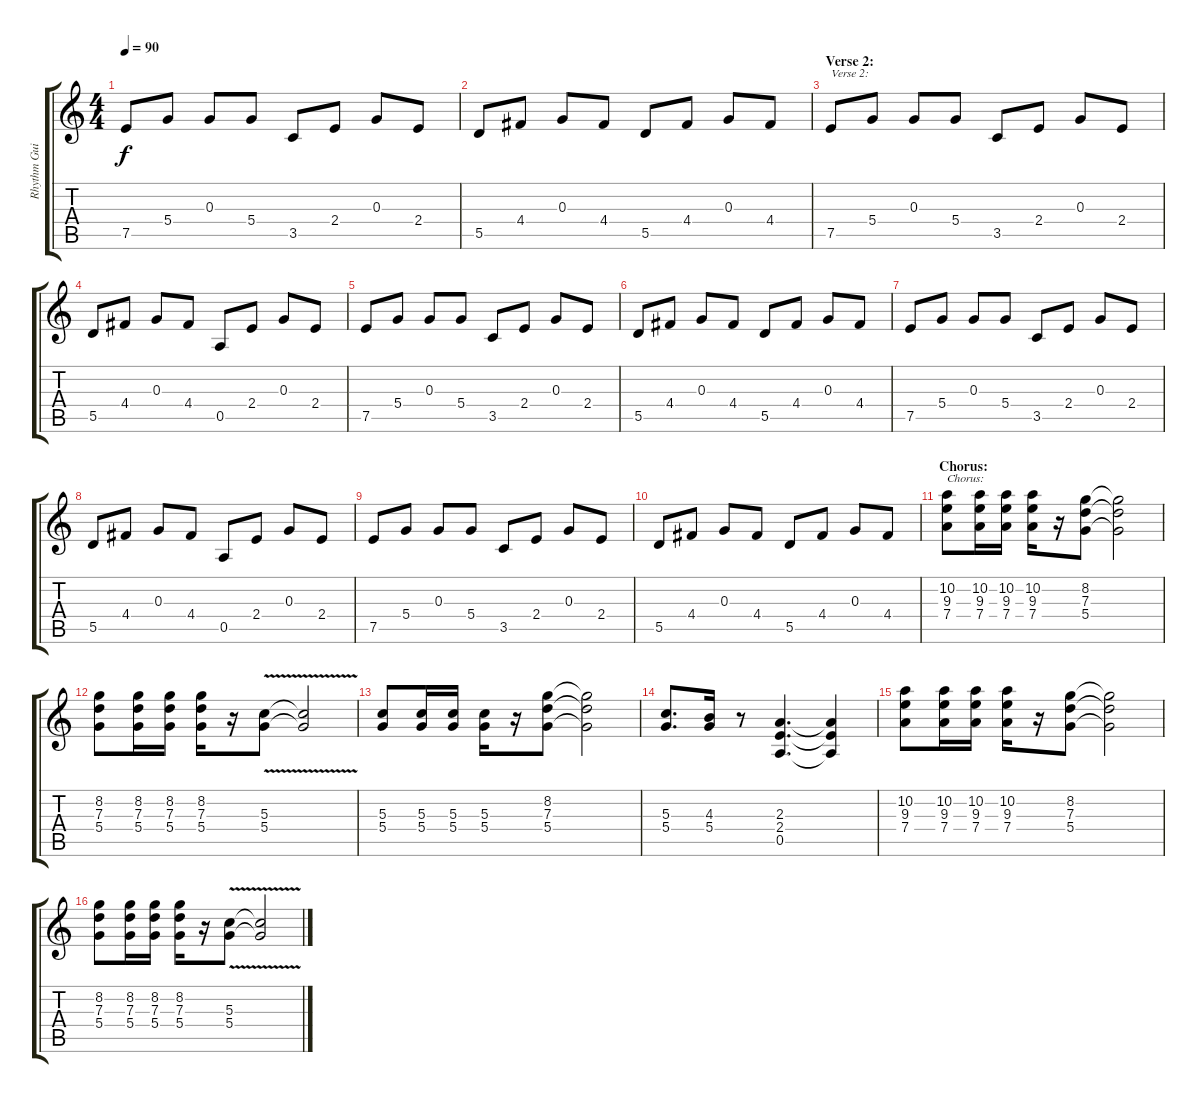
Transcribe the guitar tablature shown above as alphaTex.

\track ("Rhythm Guitar 1" "Rhythm Gui") {instrument distortionguitar}
\staff {score tabs}
\tuning (E4 B3 G3 D3 A2 E2) {hide}
\ts (4 4)
\tempo 90
\clef g2
\ks c
7.5.8{dy f} 5.4.8 0.3.8 5.4.8 3.5.8 2.4.8 0.3.8 2.4.8 |
5.5.8 4.4.8 0.3.8 4.4.8 5.5.8 4.4.8 0.3.8 4.4.8 |
\section ("" "Verse 2:")
7.5.8{txt "Verse 2:"} 5.4.8 0.3.8 5.4.8 3.5.8 2.4.8 0.3.8 2.4.8 |
5.5.8 4.4.8 0.3.8 4.4.8 0.5.8 2.4.8 0.3.8 2.4.8 |
7.5.8 5.4.8 0.3.8 5.4.8 3.5.8 2.4.8 0.3.8 2.4.8 |
5.5.8 4.4.8 0.3.8 4.4.8 5.5.8 4.4.8 0.3.8 4.4.8 |
7.5.8 5.4.8 0.3.8 5.4.8 3.5.8 2.4.8 0.3.8 2.4.8 |
5.5.8 4.4.8 0.3.8 4.4.8 0.5.8 2.4.8 0.3.8 2.4.8 |
7.5.8 5.4.8 0.3.8 5.4.8 3.5.8 2.4.8 0.3.8 2.4.8 |
5.5.8 4.4.8 0.3.8 4.4.8 5.5.8 4.4.8 0.3.8 4.4.8 |
\section ("" "Chorus:")
(10.2 9.3 7.4).8{txt "Chorus:"} (10.2 9.3 7.4).16 (10.2 9.3 7.4).16 (10.2 9.3 7.4).16 r.16 (8.2 7.3 5.4).8 (8.2{t} 7.3{t} 5.4{t}).2 |
(8.2 7.3 5.4).8 (8.2 7.3 5.4).16 (8.2 7.3 5.4).16 (8.2 7.3 5.4).16 r.16 (5.3{v} 5.4).8 (5.3{t} 5.4{t}).2 |
(5.3 5.4).8 (5.3 5.4).16 (5.3 5.4).16 (5.3 5.4).16 r.16 (8.2 7.3 5.4).8 (8.2{t} 7.3{t} 5.4{t}).2 |
(5.3 5.4).8{d} (4.3 5.4).16 r.8 (2.3 2.4 0.5).4{d} (2.3{t} 2.4{t} 0.5{t}).4 |
(10.2 9.3 7.4).8 (10.2 9.3 7.4).16 (10.2 9.3 7.4).16 (10.2 9.3 7.4).16 r.16 (8.2 7.3 5.4).8 (8.2{t} 7.3{t} 5.4{t}).2 |
(8.2 7.3 5.4).8 (8.2 7.3 5.4).16 (8.2 7.3 5.4).16 (8.2 7.3 5.4).16 r.16 (5.3{v} 5.4).8 (5.3{t} 5.4{t}).2
